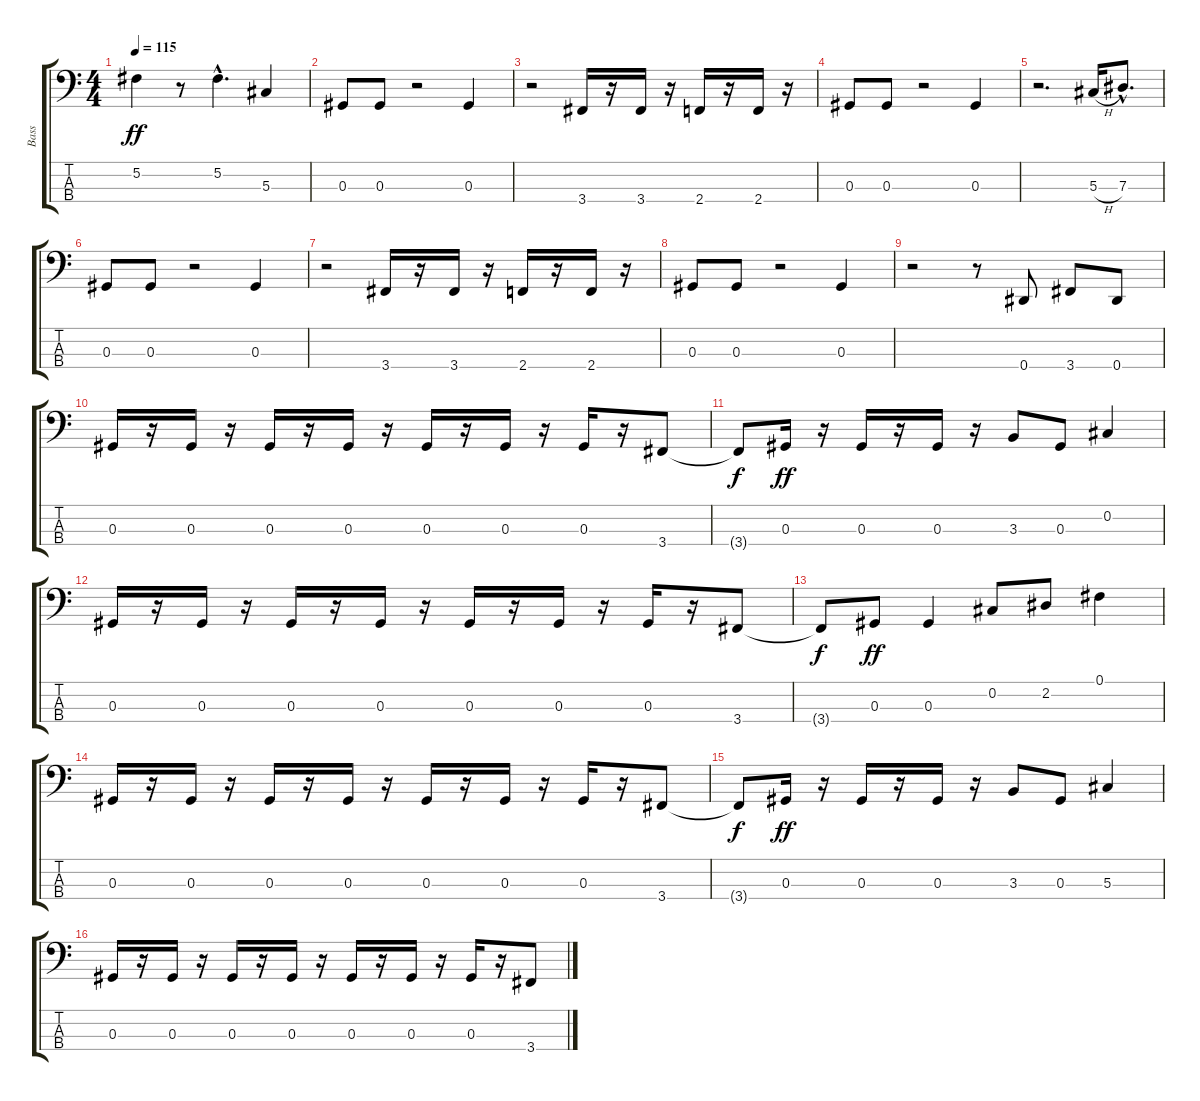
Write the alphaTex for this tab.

\track ("Bass" "Bass") {instrument electricbasspick}
\staff {score tabs}
\tuning (Gb2 Db2 Ab1 Eb1) {hide}
\ts (4 4)
\tempo 115
\clef f4
\ks c
5.2.4{dy ff} r.8 5.2{hac}.4{d} 5.3.4 |
0.3.8 0.3.8 r.2 0.3.4 |
r.2 3.4.16 r.16 3.4.16 r.16 2.4.16 r.16 2.4.16 r.16 |
0.3.8 0.3.8 r.2 0.3.4 |
r.2{d} 5.3{h}.16 7.3{hac}.8{d} |
0.3.8 0.3.8 r.2 0.3.4 |
r.2 3.4.16 r.16 3.4.16 r.16 2.4.16 r.16 2.4.16 r.16 |
0.3.8 0.3.8 r.2 0.3.4 |
r.2 r.8 0.4.8 3.4.8 0.4.8 |
0.3.16 r.16 0.3.16 r.16 0.3.16 r.16 0.3.16 r.16 0.3.16 r.16 0.3.16 r.16 0.3.16 r.16 3.4.8 |
3.4{t}.8{dy f} 0.3.16{dy ff} r.16 0.3.16 r.16 0.3.16 r.16 3.3.8 0.3.8 0.2.4 |
0.3.16 r.16 0.3.16 r.16 0.3.16 r.16 0.3.16 r.16 0.3.16 r.16 0.3.16 r.16 0.3.16 r.16 3.4.8 |
3.4{t}.8{dy f} 0.3.8{dy ff} 0.3.4 0.2.8 2.2.8 0.1.4 |
0.3.16 r.16 0.3.16 r.16 0.3.16 r.16 0.3.16 r.16 0.3.16 r.16 0.3.16 r.16 0.3.16 r.16 3.4.8 |
3.4{t}.8{dy f} 0.3.16{dy ff} r.16 0.3.16 r.16 0.3.16 r.16 3.3.8 0.3.8 5.3.4 |
0.3.16 r.16 0.3.16 r.16 0.3.16 r.16 0.3.16 r.16 0.3.16 r.16 0.3.16 r.16 0.3.16 r.16 3.4.8
